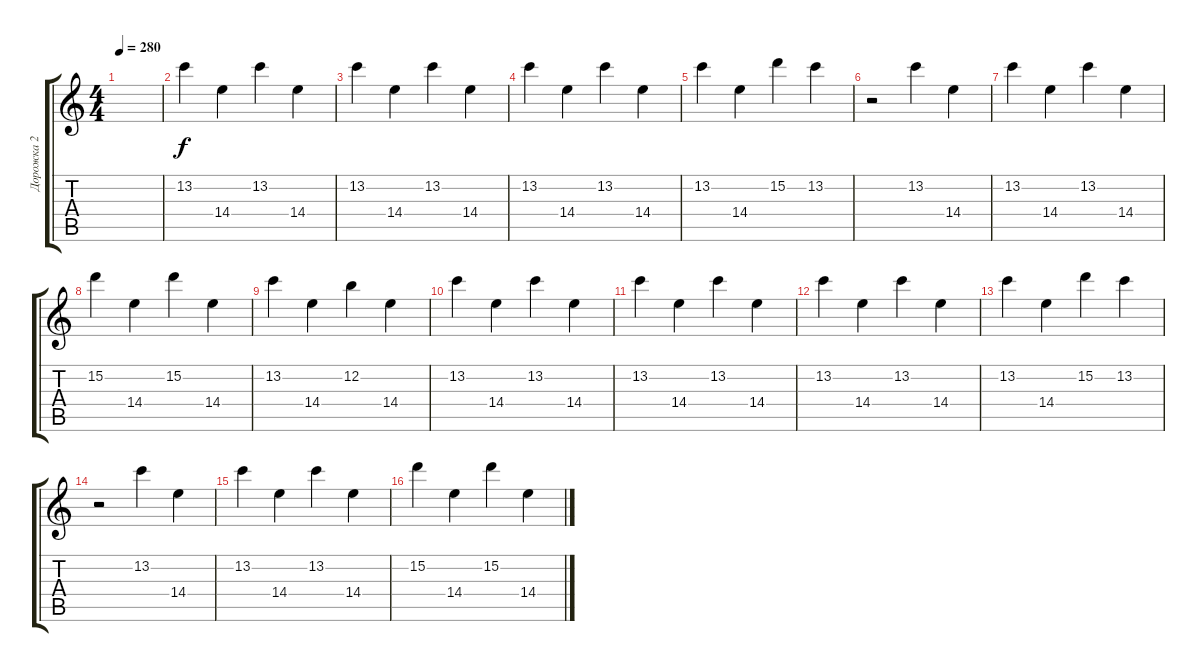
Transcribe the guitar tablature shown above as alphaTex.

\track ("Дорожка 2" "Дорожка 2") {instrument electricguitarclean}
\staff {score tabs}
\tuning (E4 B3 G3 D3 A2 E2) {hide}
\ts (4 4)
\tempo 280
\clef g2
\ks c
|
13.2.4 14.4.4 13.2.4 14.4.4 |
13.2.4 14.4.4 13.2.4 14.4.4 |
13.2.4 14.4.4 13.2.4 14.4.4 |
13.2.4 14.4.4 15.2.4 13.2.4 |
r.2 13.2.4 14.4.4 |
13.2.4 14.4.4 13.2.4 14.4.4 |
15.2.4 14.4.4 15.2.4 14.4.4 |
13.2.4 14.4.4 12.2.4 14.4.4 |
13.2.4 14.4.4 13.2.4 14.4.4 |
13.2.4 14.4.4 13.2.4 14.4.4 |
13.2.4 14.4.4 13.2.4 14.4.4 |
13.2.4 14.4.4 15.2.4 13.2.4 |
r.2 13.2.4 14.4.4 |
13.2.4 14.4.4 13.2.4 14.4.4 |
15.2.4 14.4.4 15.2.4 14.4.4
